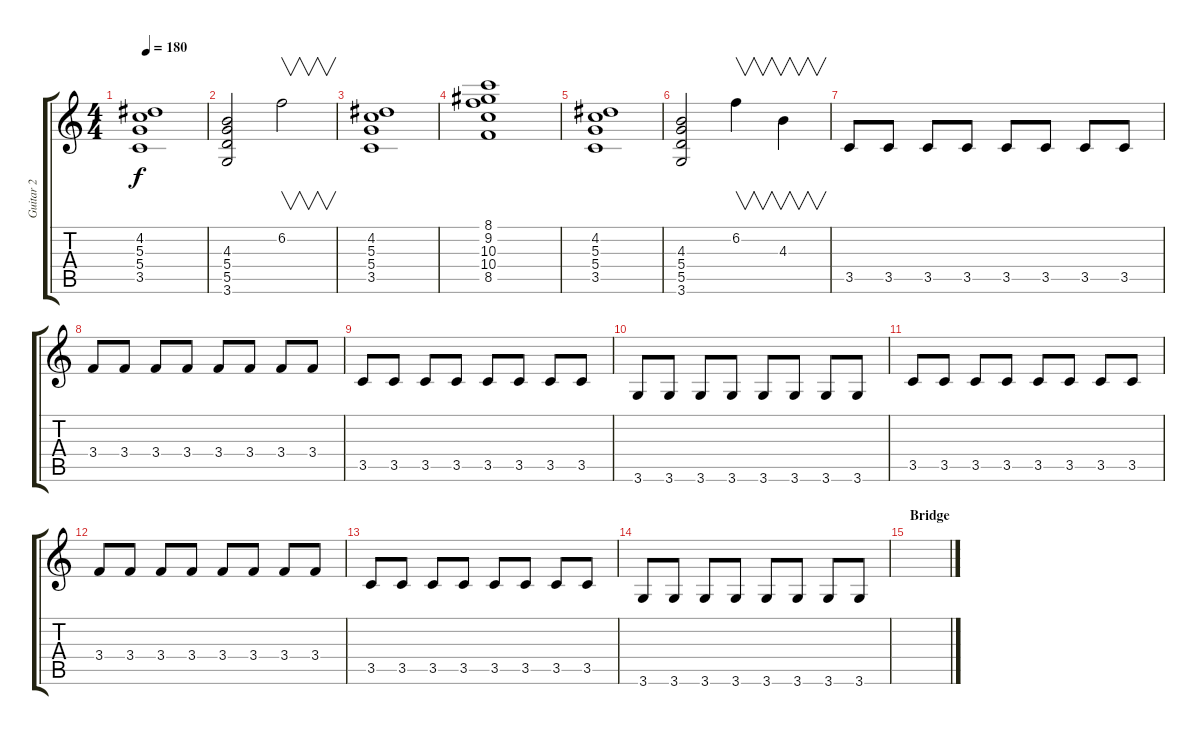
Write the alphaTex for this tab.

\track ("Guitar 2" "Guitar 2") {instrument distortionguitar}
\staff {score tabs}
\tuning (E4 B3 G3 D3 A2 E2) {hide}
\ts (4 4)
\tempo 180
\clef g2
\ks c
(4.2 5.3 5.4 3.5).1{dy f} |
(4.3 5.4 5.5 3.6).2 6.2.2{v} |
(4.2 5.3 5.4 3.5).1 |
(8.1 9.2 10.3 10.4 8.5).1 |
(4.2 5.3 5.4 3.5).1 |
(4.3 5.4 5.5 3.6).2 6.2.4{v} 4.3.4{v} |
3.5.8 3.5.8 3.5.8 3.5.8 3.5.8 3.5.8 3.5.8 3.5.8 |
3.4.8 3.4.8 3.4.8 3.4.8 3.4.8 3.4.8 3.4.8 3.4.8 |
3.5.8 3.5.8 3.5.8 3.5.8 3.5.8 3.5.8 3.5.8 3.5.8 |
3.6.8 3.6.8 3.6.8 3.6.8 3.6.8 3.6.8 3.6.8 3.6.8 |
3.5.8 3.5.8 3.5.8 3.5.8 3.5.8 3.5.8 3.5.8 3.5.8 |
3.4.8 3.4.8 3.4.8 3.4.8 3.4.8 3.4.8 3.4.8 3.4.8 |
3.5.8 3.5.8 3.5.8 3.5.8 3.5.8 3.5.8 3.5.8 3.5.8 |
3.6.8 3.6.8 3.6.8 3.6.8 3.6.8 3.6.8 3.6.8 3.6.8 |
\section ("" "Bridge")
